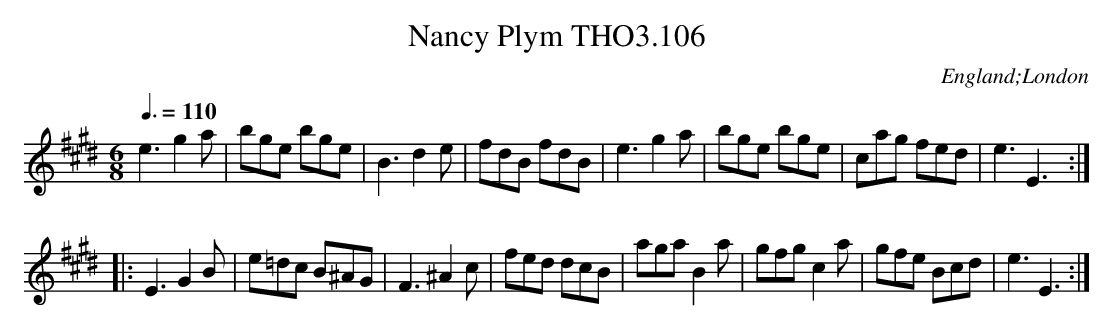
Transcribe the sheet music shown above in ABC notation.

X:1
T:Nancy Plym THO3.106
O:England;London
M:6/8
L:1/8
Q:3/8=110
K:E
e3 g2 a|bge bge|B3 d2 e|fdB fdB|e3 g2 a|bge bge|cag fed|e3E3:|
|:E3 G2 B|e=dc B^AG|F3 ^A2 c |fed dcB|aga B2 a|gfg c2 a|gfe Bcd|e3E3:|
